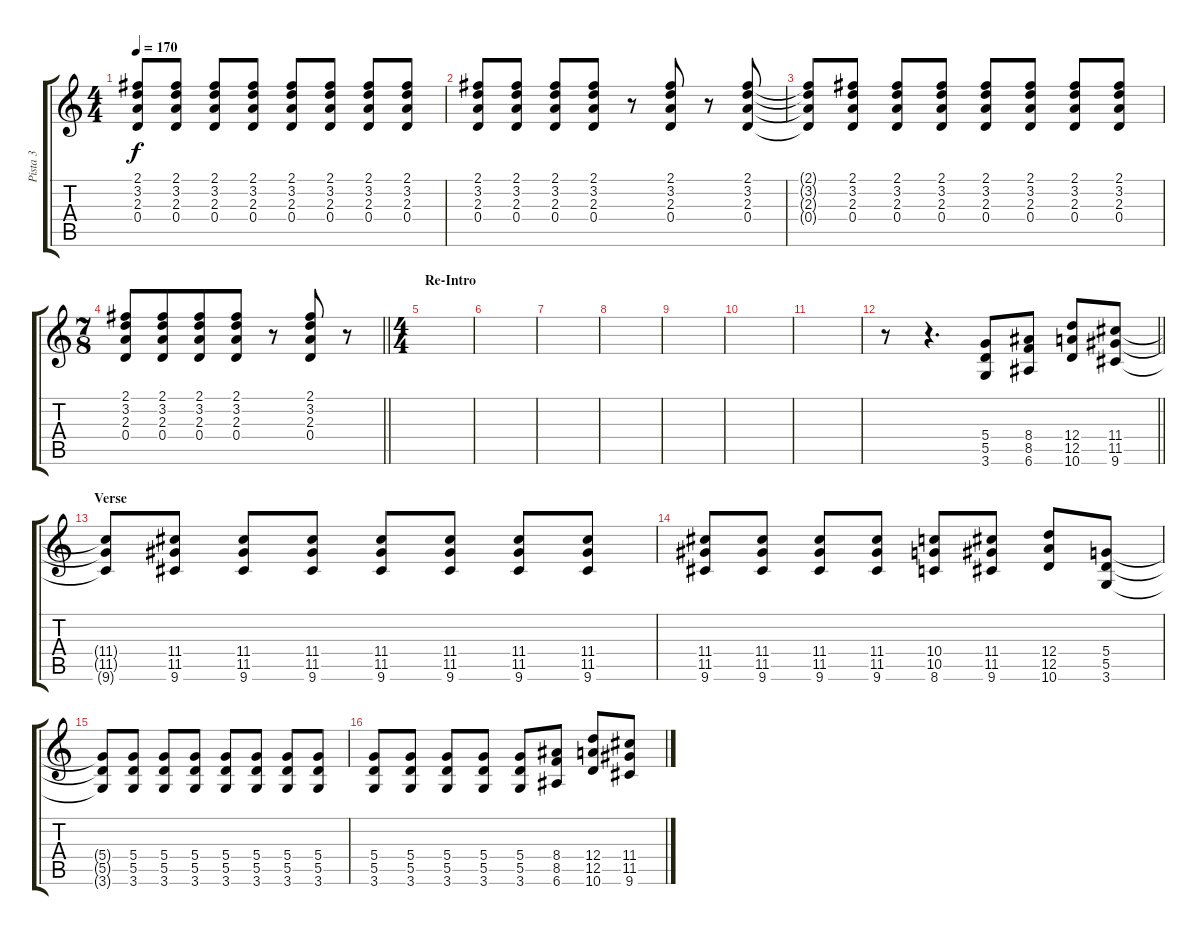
\track ("Pista 3" "Pista 3") {instrument overdrivenguitar}
\staff {score tabs}
\tuning (E4 B3 G3 D3 A2 E2) {hide}
\ts (4 4)
\tempo 170
\clef g2
\ks c
(2.1{t} 3.2{t} 2.3{t} 0.4{t}).8{dy f} (2.1 3.2 2.3 0.4).8 (2.1 3.2 2.3 0.4).8 (2.1 3.2 2.3 0.4).8 (2.1 3.2 2.3 0.4).8 (2.1 3.2 2.3 0.4).8 (2.1 3.2 2.3 0.4).8 (2.1 3.2 2.3 0.4).8 |
(2.1 3.2 2.3 0.4).8 (2.1 3.2 2.3 0.4).8 (2.1 3.2 2.3 0.4).8 (2.1 3.2 2.3 0.4).8 r.8 (2.1 3.2 2.3 0.4).8 r.8 (2.1 3.2 2.3 0.4).8 |
(2.1{t} 3.2{t} 2.3{t} 0.4{t}).8 (2.1 3.2 2.3 0.4).8 (2.1 3.2 2.3 0.4).8 (2.1 3.2 2.3 0.4).8 (2.1 3.2 2.3 0.4).8 (2.1 3.2 2.3 0.4).8 (2.1 3.2 2.3 0.4).8 (2.1 3.2 2.3 0.4).8 |
\ts (7 8)
\barLineRight lightlight
(2.1 3.2 2.3 0.4).8 (2.1 3.2 2.3 0.4).8 (2.1 3.2 2.3 0.4).8 (2.1 3.2 2.3 0.4).8 r.8 (2.1 3.2 2.3 0.4).8 r.8 |
\ts (4 4)
\section ("" "Re-Intro")
|
|
|
|
|
|
|
\barLineRight lightlight
r.8 r.4{d} (5.4 5.5 3.6).8 (8.4 8.5 6.6).8 (12.4 12.5 10.6).8 (11.4 11.5 9.6).8 |
\section ("" "Verse")
(11.4{t} 11.5{t} 9.6{t}).8 (11.4 11.5 9.6).8 (11.4 11.5 9.6).8 (11.4 11.5 9.6).8 (11.4 11.5 9.6).8 (11.4 11.5 9.6).8 (11.4 11.5 9.6).8 (11.4 11.5 9.6).8 |
(11.4 11.5 9.6).8 (11.4 11.5 9.6).8 (11.4 11.5 9.6).8 (11.4 11.5 9.6).8 (10.4 10.5 8.6).8 (11.4 11.5 9.6).8 (12.4 12.5 10.6).8 (5.4 5.5 3.6).8 |
(5.4{t} 5.5{t} 3.6{t}).8 (5.4 5.5 3.6).8 (5.4 5.5 3.6).8 (5.4 5.5 3.6).8 (5.4 5.5 3.6).8 (5.4 5.5 3.6).8 (5.4 5.5 3.6).8 (5.4 5.5 3.6).8 |
(5.4 5.5 3.6).8 (5.4 5.5 3.6).8 (5.4 5.5 3.6).8 (5.4 5.5 3.6).8 (5.4 5.5 3.6).8 (8.4 8.5 6.6).8 (12.4 12.5 10.6).8 (11.4 11.5 9.6).8
